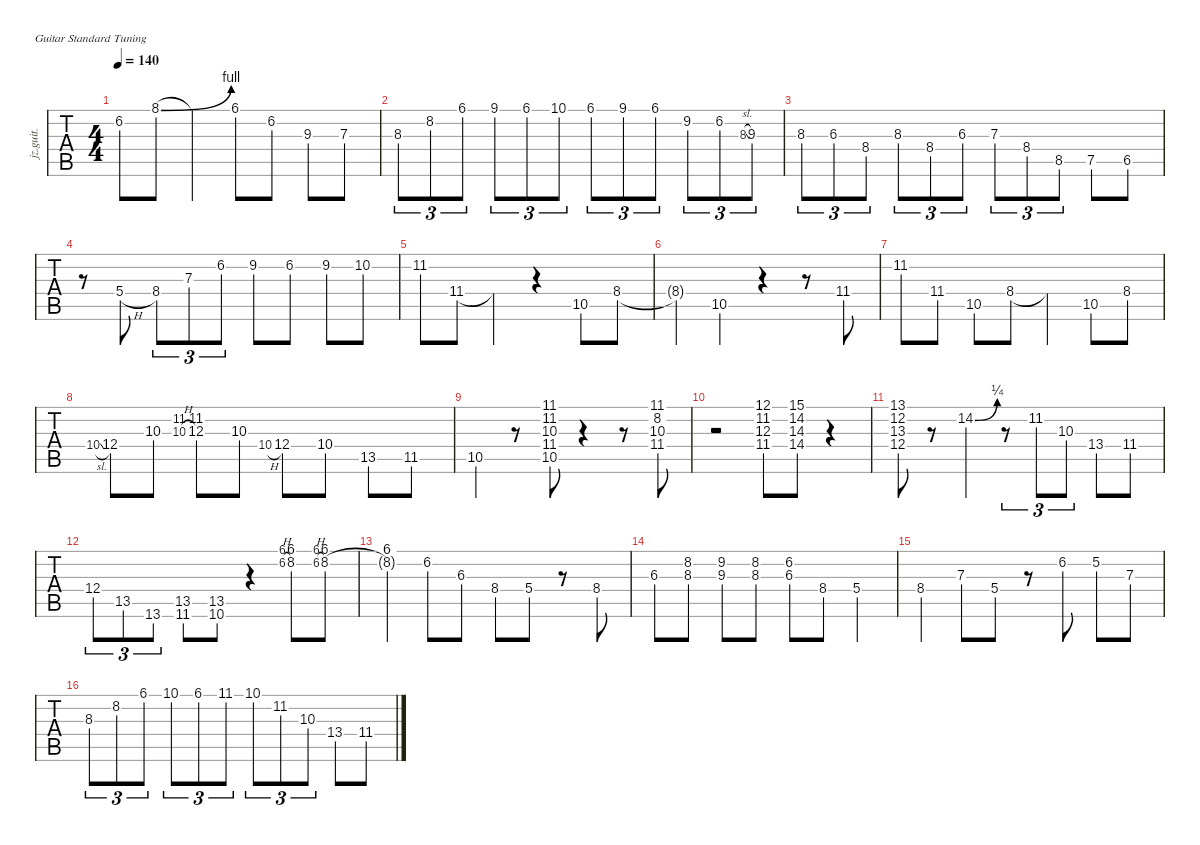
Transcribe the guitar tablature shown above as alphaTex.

\defaultSystemsLayout 4
\hideDynamics
\bracketExtendMode nobrackets
\otherSystemsTrackNameOrientation horizontal
\track ("Solo" "jz.guit.") {instrument electricguitarjazz}
\staff {tabs}
\tuning (E4 B3 G3 D3 A2 E2)
\ts (4 4)
\tempo 140
\clef g2
\ks bb
6.2{acc forcenatural}.8{dy mf beam Down} 8.1{be (bend 0 0 6 4) acc forcenatural}.8{beam Down} 8.1{t}.4{beam Down} 6.1{acc b}.8{beam Down} 6.2{acc forcenatural}.8{beam Down} 9.3{acc forcenatural}.8{beam Down} 7.3{acc forcenatural}.8{beam Down} |
8.3{acc b}.8{tu (3 2) beam Down} 8.2{acc forcenatural}.8{tu (3 2) beam Down} 6.1{acc b}.8{tu (3 2) beam Down} 9.1{acc b}.8{tu (3 2) beam Down} 6.1{acc b}.8{tu (3 2) beam Down} 10.1{acc forcenatural}.8{tu (3 2) beam Down} 6.1{acc b}.8{tu (3 2) beam Down} 9.1{acc b}.8{tu (3 2) beam Down} 6.1{acc b}.8{tu (3 2) beam Down} 9.2{acc b}.8{tu (3 2) beam Down} 6.2{acc forcenatural}.8{tu (3 2) beam Down} 8.3{sl acc b}.8{tu (3 2) gr beam Up} 9.3{acc forcenatural}.8{tu (3 2) beam Down} |
8.3{acc b}.8{tu (3 2) beam Down} 6.3{acc b}.8{tu (3 2) beam Down} 8.4{acc b}.8{tu (3 2) beam Down} 8.3{acc b}.8{tu (3 2) beam Down} 8.4{acc b}.8{tu (3 2) beam Down} 6.3{acc b}.8{tu (3 2) beam Down} 7.3{acc forcenatural}.8{tu (3 2) beam Up} 8.4{acc b}.8{tu (3 2) beam Up} 8.5{acc forcenatural}.8{tu (3 2) beam Up} 7.5{acc forcenatural}.8{beam Up} 6.5{acc b}.8{beam Up} |
r.8{beam Down} 5.4{h acc forcenatural}.8{beam Up} 8.4{acc b}.8{tu (3 2) beam Down} 7.3{acc forcenatural}.8{tu (3 2) beam Down} 6.2{acc forcenatural}.8{tu (3 2) beam Down} 9.2{acc b}.8{beam Down} 6.2{acc forcenatural}.8{beam Down} 9.2{acc b}.8{beam Down} 10.2{acc forcenatural}.8{beam Down} |
11.2{acc b}.8{beam Down} 11.4{acc b}.8{beam Down} 11.4{t acc b}.4{beam Down} r.4{beam Down} 10.5{acc forcenatural}.8{beam Up} 8.4{acc b}.8{beam Up} |
8.4{t acc b}.4{beam Down} 10.5{acc forcenatural}.4{beam Up} r.4{beam Up} r.8{beam Up} 11.4{acc b}.8{beam Down} |
11.2{acc b}.8{beam Down} 11.4{acc b}.8{beam Down} 10.5{acc forcenatural}.8{beam Up} 8.4{acc b}.8{beam Up} 8.4{t acc b}.4{beam Up} 10.5{acc forcenatural}.8{beam Up} 8.4{acc b}.8{beam Up} |
10.4{sl acc forcenatural}.8{gr beam Up} 12.4{acc forcenatural}.8{beam Down} 10.3{acc forcenatural}.8{beam Down} (11.2{acc b} 10.3{h acc forcenatural}).8{gr beam Up} (12.3{acc forcenatural} 11.2{acc b}).8{beam Down} 10.3{acc forcenatural}.8{beam Down} 10.4{h acc forcenatural}.8{gr beam Up} 12.4{acc forcenatural}.8{beam Down} 10.4{acc forcenatural}.8{beam Down} 13.5{acc b}.8{beam Up} 11.5{acc b}.8{beam Up} |
10.5{acc forcenatural}.4{beam Up} r.8{beam Up} (10.5{acc forcenatural} 11.4{acc b} 10.3{acc forcenatural} 11.2{acc b} 11.1{acc b}).8{beam Down} r.4{beam Down} r.8{beam Down} (11.4{acc b} 10.3{acc forcenatural} 8.2{acc forcenatural} 11.1{acc b}).8{beam Down} |
r.2{beam Down} (11.4{acc b} 12.3{acc forcenatural} 11.2{acc b} 12.1{acc forcenatural}).8{beam Down} (15.1{acc forcenatural} 14.2{acc b} 14.3{acc forcenatural} 14.4{acc forcenatural}).8{beam Down} r.4{beam Down} |
(12.4{acc forcenatural} 13.3{acc b} 12.2{acc forcenatural} 13.1{acc forcenatural}).8{beam Down} r.8{beam Down} 14.2{be (bend 0 0 16.8 1) acc b}.4{beam Down} r.8{tu (3 2) beam Down} 11.2{acc b}.8{tu (3 2) beam Down} 10.3{acc forcenatural}.8{tu (3 2) beam Down} 13.4{acc b}.8{beam Down} 11.4{acc b}.8{beam Down} |
12.4{acc forcenatural}.8{tu (3 2) beam Up} 13.5{acc b}.8{tu (3 2) beam Up} 13.6{acc forcenatural}.8{tu (3 2) beam Up} (11.6{acc b} 13.5{acc b}).8{beam Up} (13.5{acc b} 10.6{acc forcenatural}).8{beam Up} r.4{beam Up} (6.1{acc b} 6.2{h acc forcenatural}).8{gr beam Up} (8.2{acc forcenatural} 6.1{acc b}).8{beam Down} (6.1{acc b} 6.2{h acc forcenatural}).8{gr beam Up} (8.2{acc forcenatural} 6.1{acc b}).8{beam Down} |
(8.2{t acc forcenatural} 6.1{acc b}).4{beam Down} 6.2{acc forcenatural}.8{beam Down} 6.3{acc b}.8{beam Down} 8.4{acc b}.8{beam Up} 5.4{acc forcenatural}.8{beam Up} r.8{beam Up} 8.4{acc b}.8{beam Up} |
6.3{acc b}.8{beam Down} (8.3{acc b} 8.2{acc forcenatural}).8{beam Down} (9.3{acc forcenatural} 9.2{acc b}).8{beam Down} (8.2{acc forcenatural} 8.3{acc b}).8{beam Down} (6.3{acc b} 6.2{acc forcenatural}).8{beam Down} 8.4{acc b}.8{beam Down} 5.4{acc forcenatural}.4{beam Up} |
8.4{acc b}.4{beam Down} 7.3{acc forcenatural}.8{beam Down} 5.4{acc forcenatural}.8{beam Down} r.8{beam Down} 6.2{acc forcenatural}.8{beam Down} 5.2{acc forcenatural}.8{beam Down} 7.3{acc forcenatural}.8{beam Down} |
8.3{acc b}.8{tu (3 2) beam Down} 8.2{acc forcenatural}.8{tu (3 2) beam Down} 6.1{acc b}.8{tu (3 2) beam Down} 10.1{acc forcenatural}.8{tu (3 2) beam Down} 6.1{acc b}.8{tu (3 2) beam Down} 11.1{acc b}.8{tu (3 2) beam Down} 10.1{acc forcenatural}.8{tu (3 2) beam Down} 11.2{acc b}.8{tu (3 2) beam Down} 10.3{acc forcenatural}.8{tu (3 2) beam Down} 13.4{acc b}.8{beam Down} 11.4{sl acc b}.8{beam Down}
